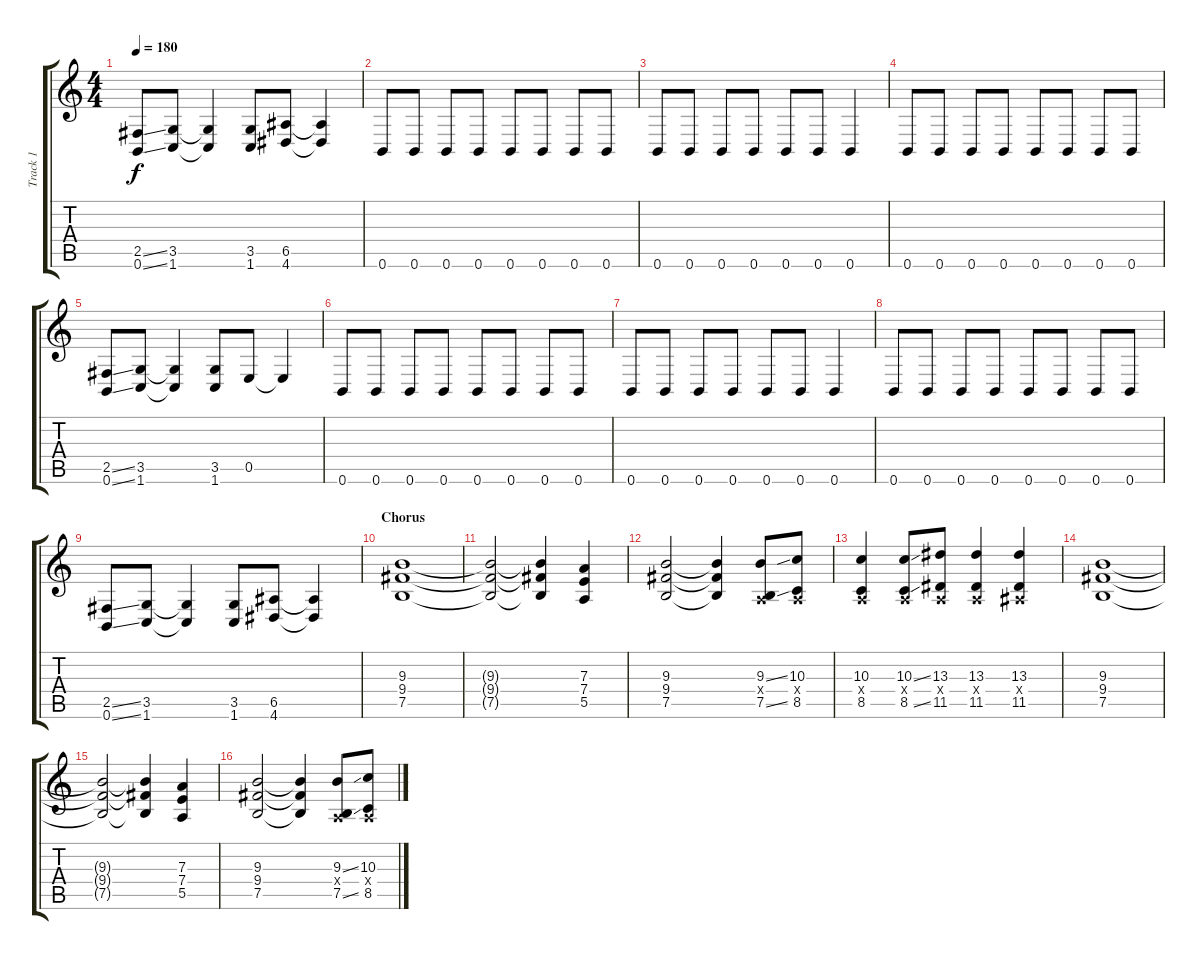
\track ("Track 1" "Track 1") {instrument distortionguitar}
\staff {score tabs}
\tuning (B3 Gb3 D3 A2 E2 B1) {hide}
\ts (4 4)
\tempo 180
\clef g2
\ks c
(2.5{ss} 0.6{ss}).8{dy f} (3.5 1.6).8 (3.5{t} 1.6{t}).4 (3.5 1.6).8 (6.5 4.6).8 (6.5{t} 4.6{t}).4 |
0.6.8 0.6.8 0.6.8 0.6.8 0.6.8 0.6.8 0.6.8 0.6.8 |
0.6.8 0.6.8 0.6.8 0.6.8 0.6.8 0.6.8 0.6.4 |
0.6.8 0.6.8 0.6.8 0.6.8 0.6.8 0.6.8 0.6.8 0.6.8 |
(2.5{ss} 0.6{ss}).8 (3.5 1.6).8 (3.5{t} 1.6{t}).4 (3.5 1.6).8 0.5.8 0.5{t}.4 |
0.6.8 0.6.8 0.6.8 0.6.8 0.6.8 0.6.8 0.6.8 0.6.8 |
0.6.8 0.6.8 0.6.8 0.6.8 0.6.8 0.6.8 0.6.4 |
0.6.8 0.6.8 0.6.8 0.6.8 0.6.8 0.6.8 0.6.8 0.6.8 |
(2.5{ss} 0.6{ss}).8 (3.5 1.6).8 (3.5{t} 1.6{t}).4 (3.5 1.6).8 (6.5 4.6).8 (6.5{t} 4.6{t}).4 |
\section ("" "Chorus")
(9.3 9.4 7.5).1 |
(9.3{t} 9.4{t} 7.5{t}).2 (9.3{t} 9.4{t} 7.5{t}).4 (7.3 7.4 5.5).4 |
(9.3 9.4 7.5).2 (9.3{t} 9.4{t} 7.5{t}).4 (9.3{ss} 0.4{x} 7.5{ss}).8 (10.3 0.4{x} 8.5).8 |
(10.3 0.4{x} 8.5).4 (10.3{ss} 0.4{x} 8.5{ss}).8 (13.3 0.4{x} 11.5).8 (13.3 0.4{x} 11.5).4 (13.3 1.4{x} 11.5).4 |
(9.3 9.4 7.5).1 |
(9.3{t} 9.4{t} 7.5{t}).2 (9.3{t} 9.4{t} 7.5{t}).4 (7.3 7.4 5.5).4 |
(9.3 9.4 7.5).2 (9.3{t} 9.4{t} 7.5{t}).4 (9.3{ss} 0.4{x} 7.5{ss}).8 (10.3 0.4{x} 8.5).8
